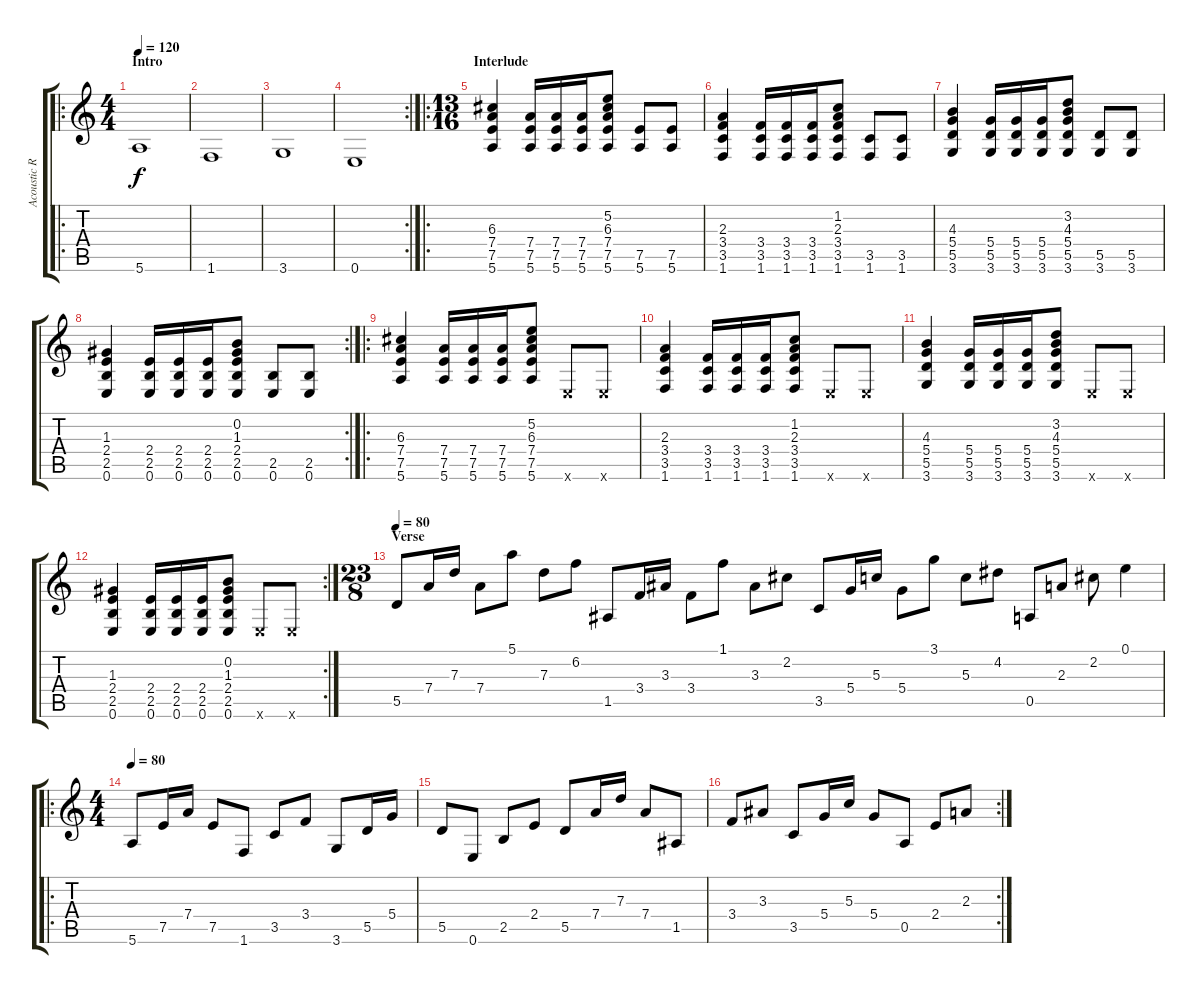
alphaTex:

\track ("Acoustic Rhytm" "Acoustic R") {instrument acousticguitarnylon}
\staff {score tabs}
\tuning (E4 B3 G3 D3 A2 E2) {hide}
\ro
\ts (4 4)
\section ("" "Intro")
\tempo 120
\clef g2
\ks c
5.6.1{dy f instrument acousticguitarnylon} |
1.6.1 |
3.6.1 |
\rc 2
0.6.1 |
\ro
\ts (13 16)
\section ("" "Interlude")
(6.3 7.4 7.5 5.6).4 (7.4 7.5 5.6).16 (7.4 7.5 5.6).16 (7.4 7.5 5.6).16 (5.2 6.3 7.4 7.5 5.6).8 (7.5 5.6).8 (7.5 5.6).8 |
(2.3 3.4 3.5 1.6).4 (3.4 3.5 1.6).16 (3.4 3.5 1.6).16 (3.4 3.5 1.6).16 (1.2 2.3 3.4 3.5 1.6).8 (3.5 1.6).8 (3.5 1.6).8 |
(4.3 5.4 5.5 3.6).4 (5.4 5.5 3.6).16 (5.4 5.5 3.6).16 (5.4 5.5 3.6).16 (3.2 4.3 5.4 5.5 3.6).8 (5.5 3.6).8 (5.5 3.6).8 |
\rc 2
(1.3 2.4 2.5 0.6).4 (2.4 2.5 0.6).16 (2.4 2.5 0.6).16 (2.4 2.5 0.6).16 (0.2 1.3 2.4 2.5 0.6).8 (2.5 0.6).8 (2.5 0.6).8 |
\ro
(6.3 7.4 7.5 5.6).4 (7.4 7.5 5.6).16 (7.4 7.5 5.6).16 (7.4 7.5 5.6).16 (5.2 6.3 7.4 7.5 5.6).8 0.6{x}.8 0.6{x}.8 |
(2.3 3.4 3.5 1.6).4 (3.4 3.5 1.6).16 (3.4 3.5 1.6).16 (3.4 3.5 1.6).16 (1.2 2.3 3.4 3.5 1.6).8 0.6{x}.8 0.6{x}.8 |
(4.3 5.4 5.5 3.6).4 (5.4 5.5 3.6).16 (5.4 5.5 3.6).16 (5.4 5.5 3.6).16 (3.2 4.3 5.4 5.5 3.6).8 0.6{x}.8 0.6{x}.8 |
\rc 2
(1.3 2.4 2.5 0.6).4 (2.4 2.5 0.6).16 (2.4 2.5 0.6).16 (2.4 2.5 0.6).16 (0.2 1.3 2.4 2.5 0.6).8 0.6{x}.8 0.6{x}.8 |
\ts (23 8)
\section ("" "Verse")
\tempo 80
5.5.8 7.4.16 7.3.16 7.4.8 5.1.8 7.3.8 6.2.8 1.5.8 3.4.16 3.3.16 3.4.8 1.1.8 3.3.8 2.2.8 3.5.8 5.4.16 5.3.16 5.4.8 3.1.8 5.3.8 4.2.8 0.5.8 2.3.8 2.2.8 0.1.4 |
\ro
\ts (4 4)
\tempo 80
5.6.8 7.5.16 7.4.16 7.5.8 1.6.8 3.5.8 3.4.8 3.6.8 5.5.16 5.4.16 |
5.5.8 0.6.8 2.5.8 2.4.8 5.5.8 7.4.16 7.3.16 7.4.8 1.5.8 |
\rc 2
3.4.8 3.3.8 3.5.8 5.4.16 5.3.16 5.4.8 0.5.8 2.4.8 2.3.8
